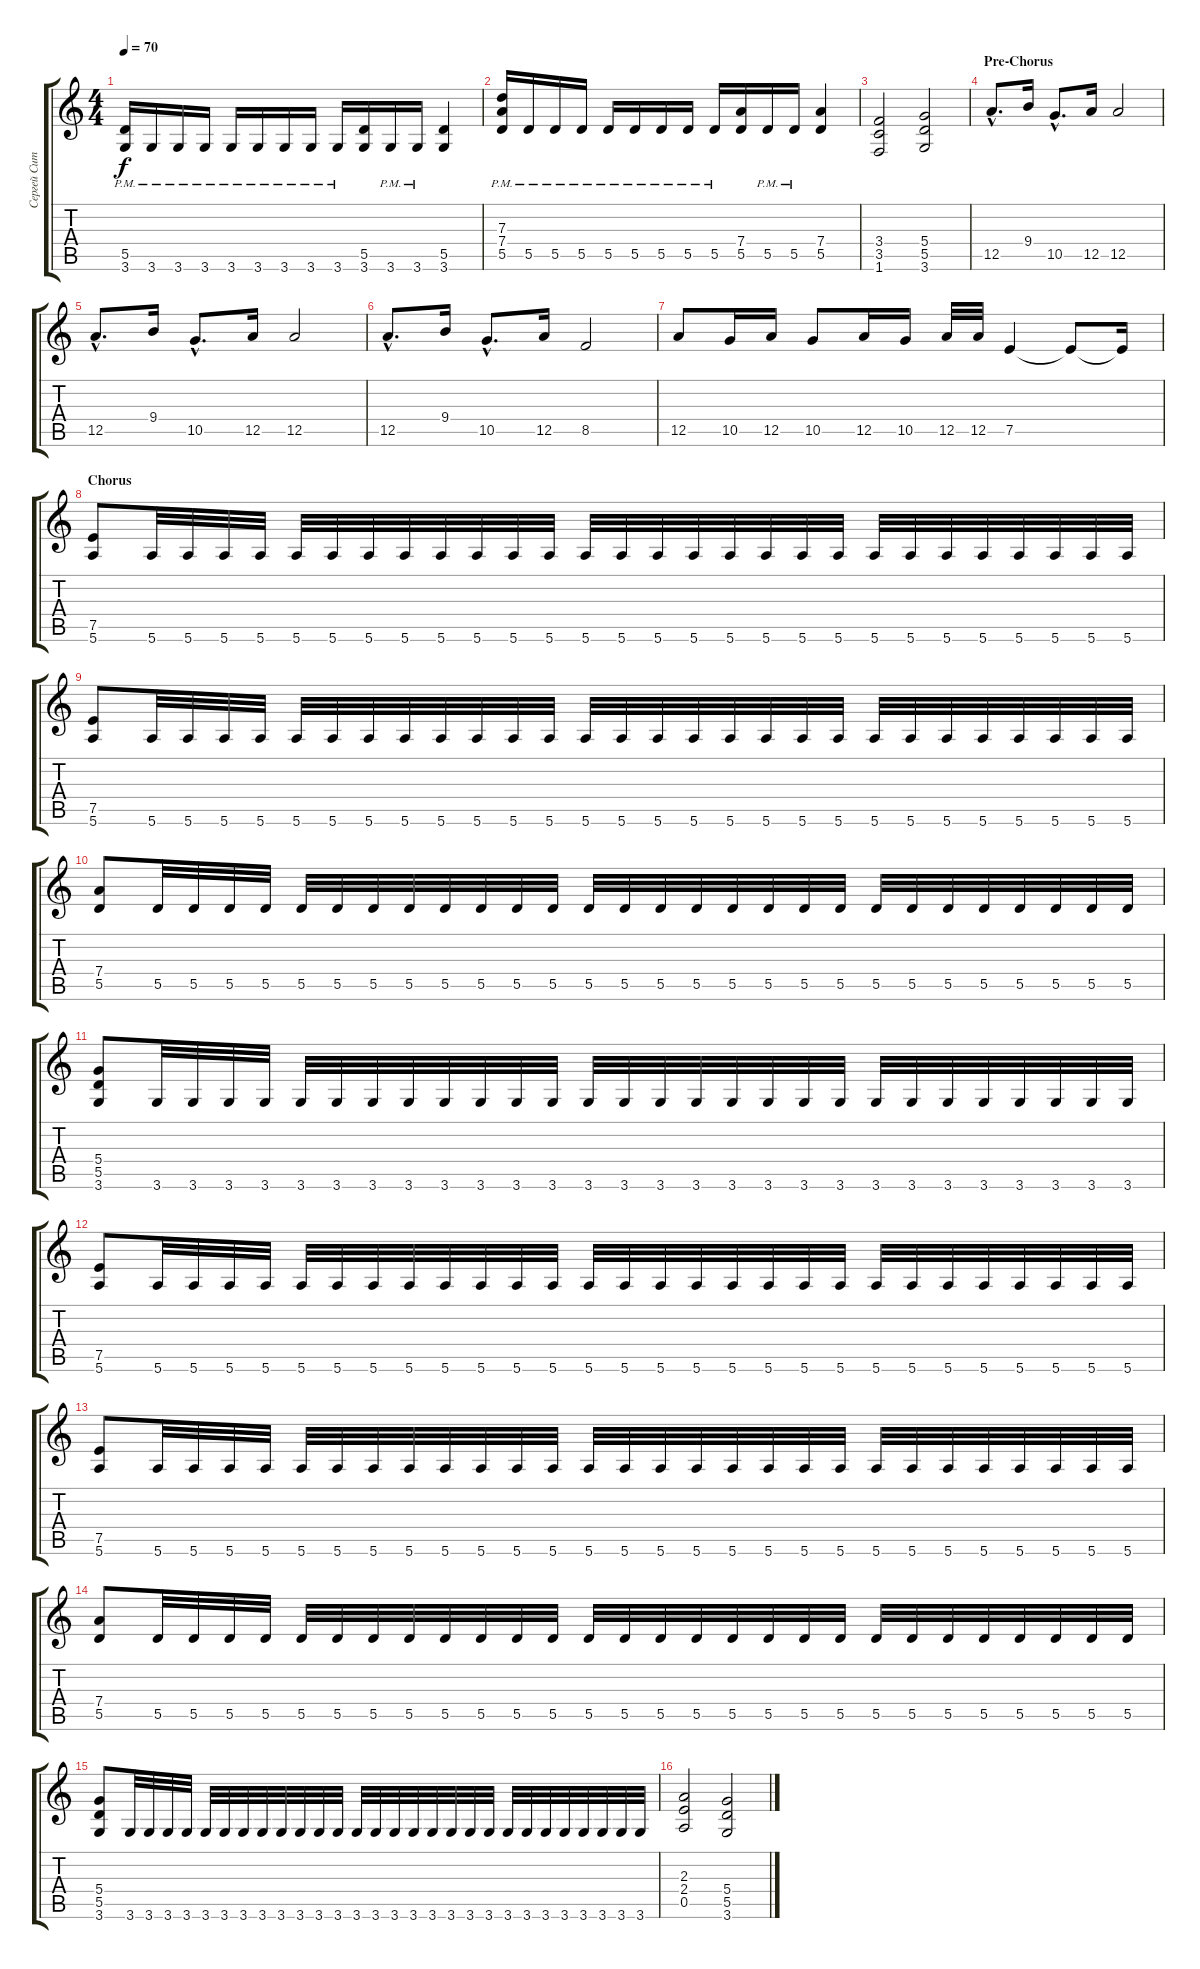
\track ("Сергей Ситников" "Сергей Сит") {instrument overdrivenguitar}
\staff {score tabs}
\tuning (E4 B3 G3 D3 A2 E2) {hide}
\ts (4 4)
\tempo 70
\clef g2
\ks c
(5.5{pm} 3.6).16{dy f} 3.6{pm}.16 3.6{pm}.16 3.6{pm}.16 3.6{pm}.16 3.6{pm}.16 3.6{pm}.16 3.6{pm}.16 3.6{pm}.16 (5.5 3.6).16 3.6{pm}.16 3.6{pm}.16 (5.5 3.6).4 |
(7.3{pm} 7.4{pm} 5.5{pm}).16 5.5{pm}.16 5.5{pm}.16 5.5{pm}.16 5.5{pm}.16 5.5{pm}.16 5.5{pm}.16 5.5{pm}.16 5.5{pm}.16 (7.4 5.5).16 5.5{pm}.16 5.5{pm}.16 (7.4 5.5).4 |
(3.4 3.5 1.6).2 (5.4 5.5 3.6).2 |
\section ("" "Pre-Chorus")
12.5{hac}.8{d balance 16} 9.4.16 10.5{hac}.8{d} 12.5.16 12.5.2 |
12.5{hac}.8{d} 9.4.16 10.5{hac}.8{d} 12.5.16 12.5.2 |
12.5{hac}.8{d} 9.4.16 10.5{hac}.8{d} 12.5.16 8.5.2 |
12.5.8 10.5.16 12.5.16 10.5.8 12.5.16 10.5.16 12.5.32 12.5.32 7.5.4 7.5{t}.8 7.5{t}.16 |
\section ("" "Chorus")
(7.5 5.6).8 5.6.32 5.6.32 5.6.32 5.6.32 5.6.32 5.6.32 5.6.32 5.6.32 5.6.32 5.6.32 5.6.32 5.6.32 5.6.32 5.6.32 5.6.32 5.6.32 5.6.32 5.6.32 5.6.32 5.6.32 5.6.32 5.6.32 5.6.32 5.6.32 5.6.32 5.6.32 5.6.32 5.6.32 |
(7.5 5.6).8 5.6.32 5.6.32 5.6.32 5.6.32 5.6.32 5.6.32 5.6.32 5.6.32 5.6.32 5.6.32 5.6.32 5.6.32 5.6.32 5.6.32 5.6.32 5.6.32 5.6.32 5.6.32 5.6.32 5.6.32 5.6.32 5.6.32 5.6.32 5.6.32 5.6.32 5.6.32 5.6.32 5.6.32 |
(7.4 5.5).8 5.5.32 5.5.32 5.5.32 5.5.32 5.5.32 5.5.32 5.5.32 5.5.32 5.5.32 5.5.32 5.5.32 5.5.32 5.5.32 5.5.32 5.5.32 5.5.32 5.5.32 5.5.32 5.5.32 5.5.32 5.5.32 5.5.32 5.5.32 5.5.32 5.5.32 5.5.32 5.5.32 5.5.32 |
(5.4 5.5 3.6).8 3.6.32 3.6.32 3.6.32 3.6.32 3.6.32 3.6.32 3.6.32 3.6.32 3.6.32 3.6.32 3.6.32 3.6.32 3.6.32 3.6.32 3.6.32 3.6.32 3.6.32 3.6.32 3.6.32 3.6.32 3.6.32 3.6.32 3.6.32 3.6.32 3.6.32 3.6.32 3.6.32 3.6.32 |
(7.5 5.6).8 5.6.32 5.6.32 5.6.32 5.6.32 5.6.32 5.6.32 5.6.32 5.6.32 5.6.32 5.6.32 5.6.32 5.6.32 5.6.32 5.6.32 5.6.32 5.6.32 5.6.32 5.6.32 5.6.32 5.6.32 5.6.32 5.6.32 5.6.32 5.6.32 5.6.32 5.6.32 5.6.32 5.6.32 |
(7.5 5.6).8 5.6.32 5.6.32 5.6.32 5.6.32 5.6.32 5.6.32 5.6.32 5.6.32 5.6.32 5.6.32 5.6.32 5.6.32 5.6.32 5.6.32 5.6.32 5.6.32 5.6.32 5.6.32 5.6.32 5.6.32 5.6.32 5.6.32 5.6.32 5.6.32 5.6.32 5.6.32 5.6.32 5.6.32 |
(7.4 5.5).8 5.5.32 5.5.32 5.5.32 5.5.32 5.5.32 5.5.32 5.5.32 5.5.32 5.5.32 5.5.32 5.5.32 5.5.32 5.5.32 5.5.32 5.5.32 5.5.32 5.5.32 5.5.32 5.5.32 5.5.32 5.5.32 5.5.32 5.5.32 5.5.32 5.5.32 5.5.32 5.5.32 5.5.32 |
(5.4 5.5 3.6).8 3.6.32 3.6.32 3.6.32 3.6.32 3.6.32 3.6.32 3.6.32 3.6.32 3.6.32 3.6.32 3.6.32 3.6.32 3.6.32 3.6.32 3.6.32 3.6.32 3.6.32 3.6.32 3.6.32 3.6.32 3.6.32 3.6.32 3.6.32 3.6.32 3.6.32 3.6.32 3.6.32 3.6.32 |
(2.3 2.4 0.5).2 (5.4 5.5 3.6).2
